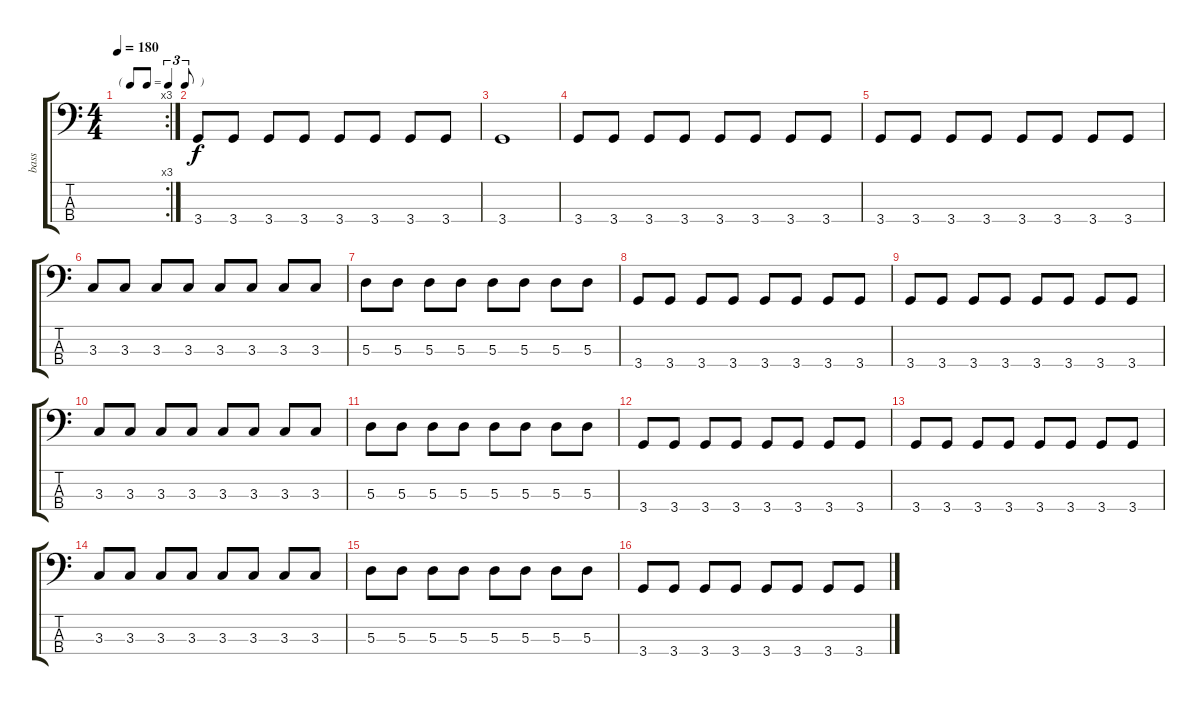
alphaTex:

\track ("bass" "bass") {instrument acousticguitarnylon}
\staff {score tabs}
\tuning (G2 D2 A1 E1) {hide}
\rc 3
\ts (4 4)
\tf triplet8th
\tempo 180
\clef f4
\ks c
|
3.4.8 3.4.8 3.4.8 3.4.8 3.4.8 3.4.8 3.4.8 3.4.8 |
3.4.1 |
3.4.8 3.4.8 3.4.8 3.4.8 3.4.8 3.4.8 3.4.8 3.4.8 |
3.4.8 3.4.8 3.4.8 3.4.8 3.4.8 3.4.8 3.4.8 3.4.8 |
3.3.8 3.3.8 3.3.8 3.3.8 3.3.8 3.3.8 3.3.8 3.3.8 |
5.3.8 5.3.8 5.3.8 5.3.8 5.3.8 5.3.8 5.3.8 5.3.8 |
3.4.8 3.4.8 3.4.8 3.4.8 3.4.8 3.4.8 3.4.8 3.4.8 |
3.4.8 3.4.8 3.4.8 3.4.8 3.4.8 3.4.8 3.4.8 3.4.8 |
3.3.8 3.3.8 3.3.8 3.3.8 3.3.8 3.3.8 3.3.8 3.3.8 |
5.3.8 5.3.8 5.3.8 5.3.8 5.3.8 5.3.8 5.3.8 5.3.8 |
3.4.8 3.4.8 3.4.8 3.4.8 3.4.8 3.4.8 3.4.8 3.4.8 |
3.4.8 3.4.8 3.4.8 3.4.8 3.4.8 3.4.8 3.4.8 3.4.8 |
3.3.8 3.3.8 3.3.8 3.3.8 3.3.8 3.3.8 3.3.8 3.3.8 |
5.3.8 5.3.8 5.3.8 5.3.8 5.3.8 5.3.8 5.3.8 5.3.8 |
3.4.8 3.4.8 3.4.8 3.4.8 3.4.8 3.4.8 3.4.8 3.4.8
